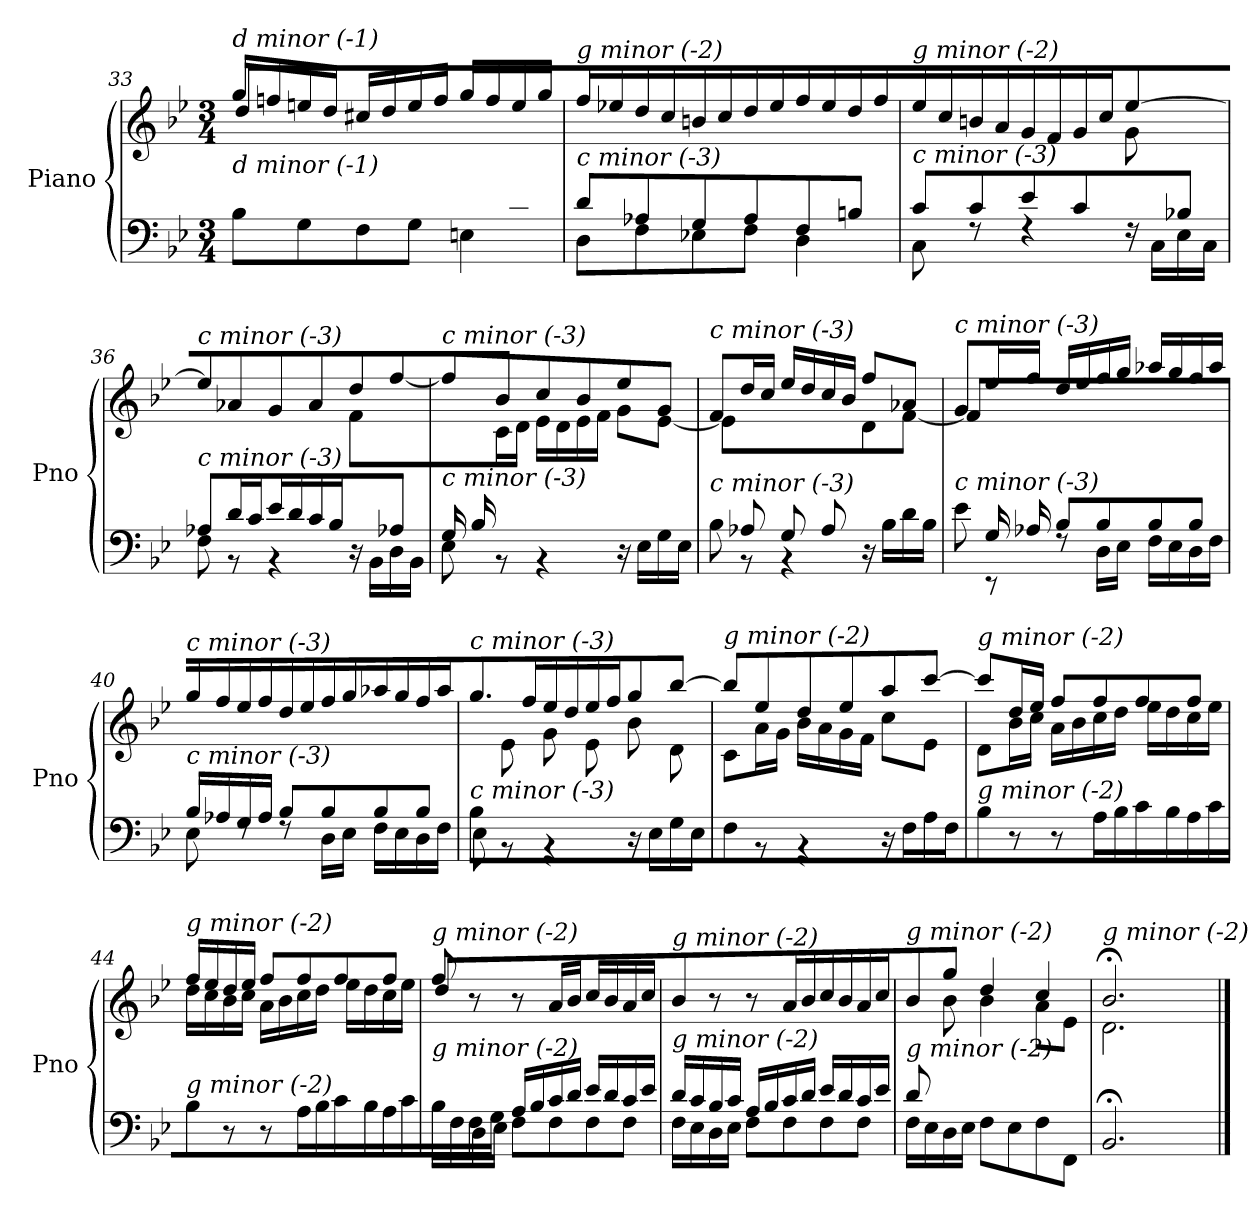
**kern	**kern
*part1	*part1
*staff2	*staff1
*I"Piano	*
*I'Pno	*
!!LO:LB:g=z
*clefF4	*clefG2
*k[b-e-]	*k[b-e-]
*M3/4	*M3/4
=33	=33
*^	*^
!	!	!LO:TX:i:t=d minor (-1)	!
!LO:TX:i:t=d minor (-1)	!	!	!
8ryy	8B-\L	16gg/LL	8dd\L
.	.	16ffn/	.
8B-/	8G\	16een/	2ryy
.	.	16dd/JJ	.
8A/	8F\	16cc#X/LL	.
.	.	16dd/	.
8B-/	8G\J	16ee/	.
.	.	16ff/JJ	.
8G/	4En\	16gg/LL	.
.	.	16ff/	.
8c#X/J	.	16ee/	8ryy
.	.	16gg/JJ	.
*	*	*v	*v
=34	=34	=34
!	!	!LO:TX:i:t=g minor (-2)
!LO:TX:i:t=c minor (-3)	!	!
8d/L	8D\L	16ff/LL
.	.	16ee-X/
8A-X/	8F\	16dd/
.	.	16cc/JJ
8G/	8E-X\	16bn/LL
.	.	16cc/
8A-/	8F\J	16dd/
.	.	16ee-/JJ
8F/	4D\	16ff/LL
.	.	16ee-/
8Bn/J	.	16dd/
.	.	16ff/JJ
=35	=35	=35
*	*	*^
!	!	!LO:TX:i:t=g minor (-2)	!
!LO:TX:i:t=c minor (-3)	!	!	!
8c/L	8C\	16ee-/LL	2ryy
.	.	16cc/	.
8c/	8rF	16bn/	.
.	.	16a/JJ	.
8e-/	4rF	16g/LL	.
.	.	16f/	.
8c/	.	16g/	.
.	.	16cc/JJ	.
8ryy	16rF	[4ee-/	8g\
.	16C\LL	.	.
8B-X/J	16E-\	.	8ryy
.	16C\JJ	.	.
!!LO:LB:g=z	!!
=36	=36	=36	=36
!	!	!LO:TX:i:t=c minor (-3)	!
!LO:TX:i:t=c minor (-3)	!	!	!
8A-X/L	8F\	8ee-/L]	2ryy
16d/L	8r	8a-X/	.
16c/JJ	.	.	.
16e-/LL	4r	8g/	.
16d/	.	.	.
16c/	.	8a-/	.
16B-/JJ	.	.	.
8ryy	16r	8dd/	8f\L
.	16BB-\LL	.	.
8A-X/J	16D\	[8ff/J	8ryy
.	16BB-\JJ	.	.
!!LO:LB:g=z	!!
=37	=37	=37	=37
!	!	!LO:TX:i:t=c minor (-3)	!
!LO:TX:i:t=c minor (-3)	!	!	!
16G/LL	8E-\	8ff/L]	8ryy
16B-/	.	.	.
2ryy	8rBB	8b-/	16c\
.	.	.	16d\JJ
.	4rBB	8cc/	16e-\LL
.	.	.	16d\
.	.	8b-/	16e-\
.	.	.	16f\JJ
.	16r	8ee-/	8g\L
.	16E-\LL	.	.
8ryy	16G\	8g/J	[8e-\J
.	16E-\JJ	.	.
=38	=38	=38	=38
!	!	!LO:TX:i:t=c minor (-3)	!
!LO:TX:i:t=c minor (-3)	!	!	!
8ryy	8B-\	8f/L	8e-\L]
8A-X/	8rBB	16dd/L	4.ryy
.	.	16cc/JJ	.
8G/	4rBB	16ee-/LL	.
.	.	16dd/	.
8A-/	.	16cc/	.
.	.	16b-/JJ	.
4ryy	16r	8ff/L	8d\
.	16B-\LL	.	.
.	16d\	8a-X/J	[8f\J
.	16B-\JJ	.	.
=39	=39	=39	=39
*	*^	*	*^
!	!	!	!LO:TX:i:t=c minor (-3)	!	!
!LO:TX:i:t=c minor (-3)	!	!	!	!	!
8ryy	8e-\	4ryy	8g/L	8f\L]	4ryy
16G/L	8rEE	.	16ee-/L	8ryy	.
16A-X/JJ	.	.	16ff/JJ	.	.
2ryy	8B-/L	8rF	16dd/LL	2ryy	2ryy
.	.	.	16ee-/	.	.
.	8B-/	16D\LL	16ff/	.	.
.	.	16E-\JJ	16gg/JJ	.	.
.	8B-/	16F\LL	16aa-X/LL	.	.
.	.	16E-\	16gg/	.	.
.	8B-/J	16D\	16ff/	.	.
.	.	16F\JJ	16aa-/JJ	.	.
*	*	*	*v	*v	*v
!!LO:LB:g=z
=40	=40	=40	=40
!	!	!	!LO:TX:i:t=c minor (-3)
!LO:TX:i:t=c minor (-3)	!	!	!
*	*v	*v	*
16B-/LL	8E-\	16gg/LL
16A-X/	.	16ff/
16G/	8rF	16ee-/
16A-/JJ	.	16ff/JJ
8B-/L	8rF	16dd/LL
.	.	16ee-/
8B-/	16D\LL	16ff/
.	16E-\JJ	16gg/JJ
8B-/	16F\LL	16aa-X/LL
.	16E-\	16gg/
8B-/J	16D\	16ff/
.	16F\JJ	16aa-/JJ
!!LO:LB:g=z
=41	=41	=41
*	*	*^
!	!	!LO:TX:i:t=c minor (-3)	!
!LO:TX:i:t=c minor (-3)	!	!	!
8B-/L	8E-\	8.gg/L	8ryy
2ryy	8rBB	.	8e-\
.	.	16ff/Jk	.
.	4rBB	16ee-/LL	8g\
.	.	16dd/	.
.	.	16ee-/	8e-\
.	.	16ff/JJ	.
.	16r	8gg/L	8b-\
.	16E-\LL	.	.
8ryy	16G\	[8bb-/J	8d\J
.	16E-\JJ	.	.
=42	=42	=42	=42
!	!	!LO:TX:i:t=g minor (-2)	!
!LO:TX:i:t=g minor (-2)	!	!	!
*v	*v	*	*
8F\	8bb-/L]	8c\L
8rBB	8ee-/	16a\L
.	.	16g\JJ
4rBB	8dd/	16b-\LL
.	.	16a\
.	8ee-/	16g\
.	.	16f\JJ
16r	8aa/	8cc\L
16F\LL	.	.
16A\	[8ccc/J	8e-\J
16F\JJ	.	.
=43	=43	=43
!	!LO:TX:i:t=g minor (-2)	!
!LO:TX:i:t=g minor (-2)	!	!
8B-\	8ccc/L]	8d\L
8r	16dd/L	16b-\L
.	16ee-/JJ	16cc\JJ
8r	8ff/L	16a\LL
.	.	16b-\
16A\LL	8ff/	16cc\
16B-\JJ	.	16dd\JJ
16c\LL	8ff/	16ee-\LL
16B-\	.	16dd\
16A\	8ff/J	16cc\
16c\JJ	.	16ee-\JJ
=44	=44	=44
!	!LO:TX:i:t=g minor (-2)	!
!LO:TX:i:t=g minor (-2)	!	!
8B-\	16ff/LL	16dd\LL
.	16ee-/	16cc\
8r	16dd/	16b-\
.	16ee-/JJ	16cc\JJ
8r	8ff/L	16a\LL
.	.	16b-\
16A\LL	8ff/	16cc\
16B-\JJ	.	16dd\JJ
16c\LL	8ff/	16ee-\LL
16B-\	.	16dd\
16A\	8ff/J	16cc\
16c\JJ	.	16ee-\JJ
!!LO:PB:g=z
=45	=45	=45
*^	*	*^
*	*^	*	*	*
!	!	!	!LO:TX:i:t=g minor (-2)	!	!
!LO:TX:i:t=g minor (-2)	!	!	!	!	!
8ryy	16B-\LL	4ryy	8ff/	8dd\L	4ryy
.	16F\	.	.	.	.
16F/L	16D\	.	8r	8ryy	.
16G/JJ	16E-\JJ	.	.	.	.
2ryy	16A/LL	8F\L	8r	2ryy	2ryy
.	16B-/	.	.	.	.
.	16c/	8F\	16a/LL	.	.
.	16d/JJ	.	16b-/JJ	.	.
.	16e-/LL	8F\	16cc/LL	.	.
.	16d/	.	16b-/	.	.
.	16c/	8F\J	16a/	.	.
.	16e-/JJ	.	16cc/JJ	.	.
*	*v	*v	*	*	*
*	*	*v	*v	*v
=46	=46	=46
!	!	!LO:TX:i:t=g minor (-2)
!LO:TX:i:t=g minor (-2)	!	!
16d/LL	16F\LL	8b-/
16c/	16E-\	.
16B-/	16D\	8r
16c/JJ	16E-\JJ	.
16A/LL	8F\L	8r
16B-/	.	.
16c/	8F\	16a/LL
16d/JJ	.	16b-/JJ
16e-/LL	8F\	16cc/LL
16d/	.	16b-/
16c/	8F\J	16a/
16e-/JJ	.	16cc/JJ
=47	=47	=47
*	*	*^
!	!	!LO:TX:i:t=g minor (-2)	!
!LO:TX:i:t=g minor (-2)	!	!	!
8d/L	16F\LL	8b-/L	8ryy
.	16E-\	.	.
2ryy	16D\	8gg/J	8b-\J
.	16E-\JJ	.	.
.	8F\L	4dd/	4b-\
.	8E-\	.	.
.	8F\	4cc/	8a\L
8ryy	8FF\J	.	8e-\J
=48	=48	=48	=48
!	!	!LO:TX:i:t=g minor (-2)	!
!LO:TX:i:t=g minor (-2)	!	!	!
*v	*v	*	*
2.BB-;/	2.b-;</	2.d\
*	*v	*v
==	==
*-	*-
